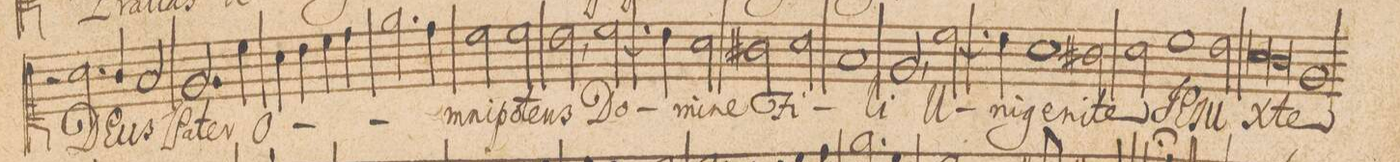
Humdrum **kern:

**kern	**text
*I"CANTVS.	*
*clefC1	*
*k[]	*
*met(C|)	*
*M2/1	*
2r	.
2.a	DE-
=25-	=25-
4g/	-us
2f/	Pa-
2.e/	-ter
4cc\	O-
=26-	=26-
4a\	.
4b\	.
4cc\	.
4dd\	.
2.ee\	.
4dd\	.
=27-	=27-
2cc\	-mni-
2cc\	-po-
2b,<\	-tens
2.cc\	Do-
=28-	=28-
4b\	-mi-
2a\	-ne
2g#X\	Fi-
2a\	.
=29-	=29-
1f	.
2e,/	-li
2.cc\	U-
=30-	=30-
4b\	-ni-
1a	-ge-
2g#X\	-ni-
=31-	=31-
2a\	-te
1cc	JE-
2b\	-SU
=32-	=32-
*lig	*
1a	X-
1gny	.
*Xlig	*
=33-	=33-
1e	-te
*-	*-
